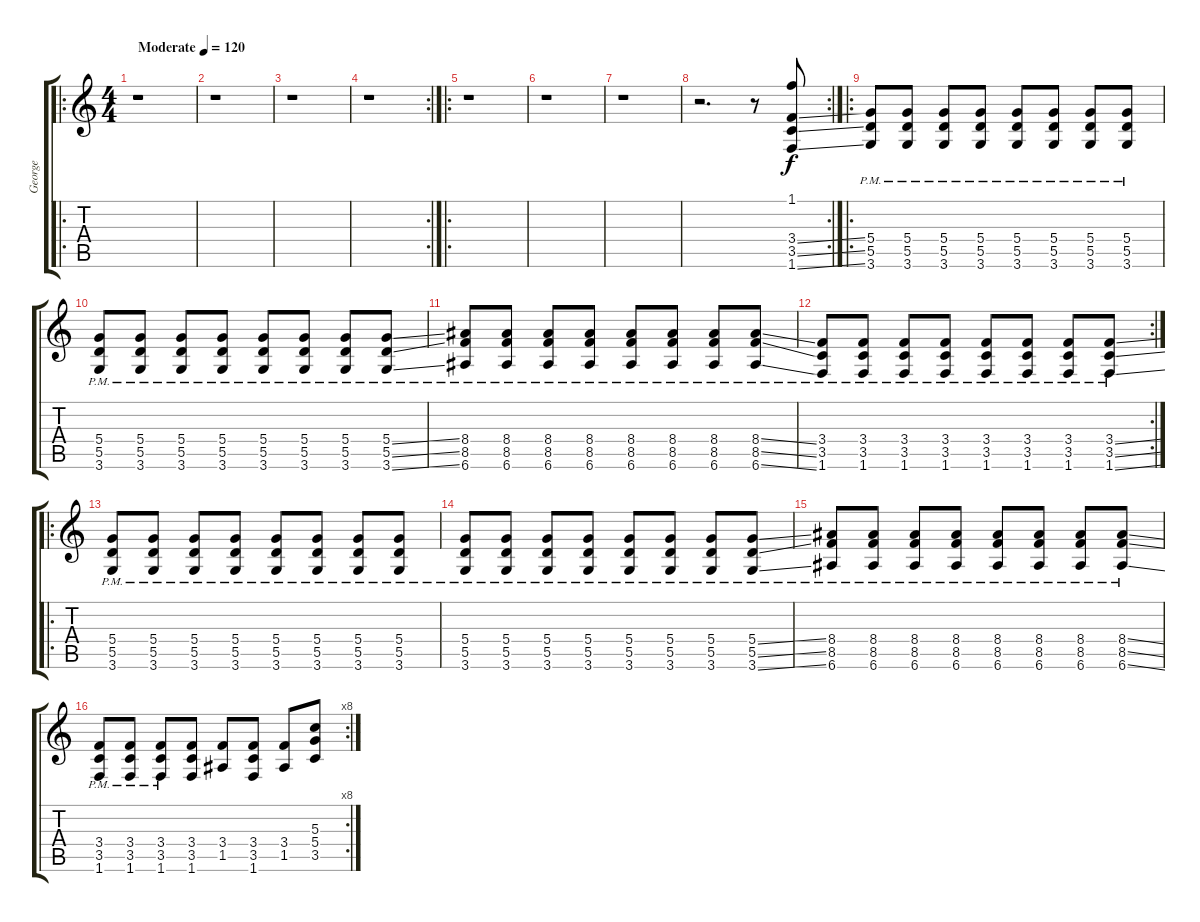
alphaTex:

\track ("George" "George") {instrument distortionguitar bank 7}
\staff {score tabs}
\tuning (E4 B3 G3 D3 A2 E2) {hide}
\ro
\ts (4 4)
\tempo (120 "Moderate")
\clef g2
\ks c
r.1{dy f instrument distortionguitar} |
r.1 |
r.1 |
\rc 2
r.1 |
\ro
r.1 |
r.1 |
r.1 |
\rc 2
r.2{d} r.8 (1.1 3.4{ss} 3.5{ss} 1.6{ss}).8 |
\ro
(5.4{pm} 5.5{pm} 3.6{pm}).8 (5.4{pm} 5.5{pm} 3.6{pm}).8 (5.4{pm} 5.5{pm} 3.6{pm}).8 (5.4{pm} 5.5{pm} 3.6{pm}).8 (5.4{pm} 5.5{pm} 3.6{pm}).8 (5.4{pm} 5.5{pm} 3.6{pm}).8 (5.4{pm} 5.5{pm} 3.6{pm}).8 (5.4{pm} 5.5{pm} 3.6{pm}).8 |
(5.4{pm} 5.5{pm} 3.6{pm}).8 (5.4{pm} 5.5{pm} 3.6{pm}).8 (5.4{pm} 5.5{pm} 3.6{pm}).8 (5.4{pm} 5.5{pm} 3.6{pm}).8 (5.4{pm} 5.5{pm} 3.6{pm}).8 (5.4{pm} 5.5{pm} 3.6{pm}).8 (5.4{pm} 5.5{pm} 3.6{pm}).8 (5.4{ss pm} 5.5{ss pm} 3.6{ss pm}).8 |
(8.4{pm} 8.5{pm} 6.6{pm}).8 (8.4{pm} 8.5{pm} 6.6{pm}).8 (8.4{pm} 8.5{pm} 6.6{pm}).8 (8.4{pm} 8.5{pm} 6.6{pm}).8 (8.4{pm} 8.5{pm} 6.6{pm}).8 (8.4{pm} 8.5{pm} 6.6{pm}).8 (8.4{pm} 8.5{pm} 6.6{pm}).8 (8.4{ss pm} 8.5{ss pm} 6.6{ss pm}).8 |
\rc 2
(3.4{pm} 3.5{pm} 1.6{pm}).8 (3.4{pm} 3.5{pm} 1.6{pm}).8 (3.4{pm} 3.5{pm} 1.6{pm}).8 (3.4{pm} 3.5{pm} 1.6{pm}).8 (3.4{pm} 3.5{pm} 1.6{pm}).8 (3.4{pm} 3.5{pm} 1.6{pm}).8 (3.4{pm} 3.5{pm} 1.6{pm}).8 (3.4{ss pm} 3.5{ss pm} 1.6{ss pm}).8 |
\ro
(5.4{pm} 5.5{pm} 3.6{pm}).8 (5.4{pm} 5.5{pm} 3.6{pm}).8 (5.4{pm} 5.5{pm} 3.6{pm}).8 (5.4{pm} 5.5{pm} 3.6{pm}).8 (5.4{pm} 5.5{pm} 3.6{pm}).8 (5.4{pm} 5.5{pm} 3.6{pm}).8 (5.4{pm} 5.5{pm} 3.6{pm}).8 (5.4{pm} 5.5{pm} 3.6{pm}).8 |
(5.4{pm} 5.5{pm} 3.6{pm}).8 (5.4{pm} 5.5{pm} 3.6{pm}).8 (5.4{pm} 5.5{pm} 3.6{pm}).8 (5.4{pm} 5.5{pm} 3.6{pm}).8 (5.4{pm} 5.5{pm} 3.6{pm}).8 (5.4{pm} 5.5{pm} 3.6{pm}).8 (5.4{pm} 5.5{pm} 3.6{pm}).8 (5.4{ss pm} 5.5{ss pm} 3.6{ss pm}).8 |
(8.4{pm} 8.5{pm} 6.6{pm}).8 (8.4{pm} 8.5{pm} 6.6{pm}).8 (8.4{pm} 8.5{pm} 6.6{pm}).8 (8.4{pm} 8.5{pm} 6.6{pm}).8 (8.4{pm} 8.5{pm} 6.6{pm}).8 (8.4{pm} 8.5{pm} 6.6{pm}).8 (8.4{pm} 8.5{pm} 6.6{pm}).8 (8.4{ss pm} 8.5{ss pm} 6.6{ss pm}).8 |
\rc 8
(3.4{pm} 3.5{pm} 1.6{pm}).8 (3.4{pm} 3.5{pm} 1.6{pm}).8 (3.4{pm} 3.5{pm} 1.6{pm}).8 (3.4 3.5 1.6).8 (3.4 1.5).8 (3.4 3.5 1.6).8 (3.4 1.5).8 (5.3 5.4 3.5).8
